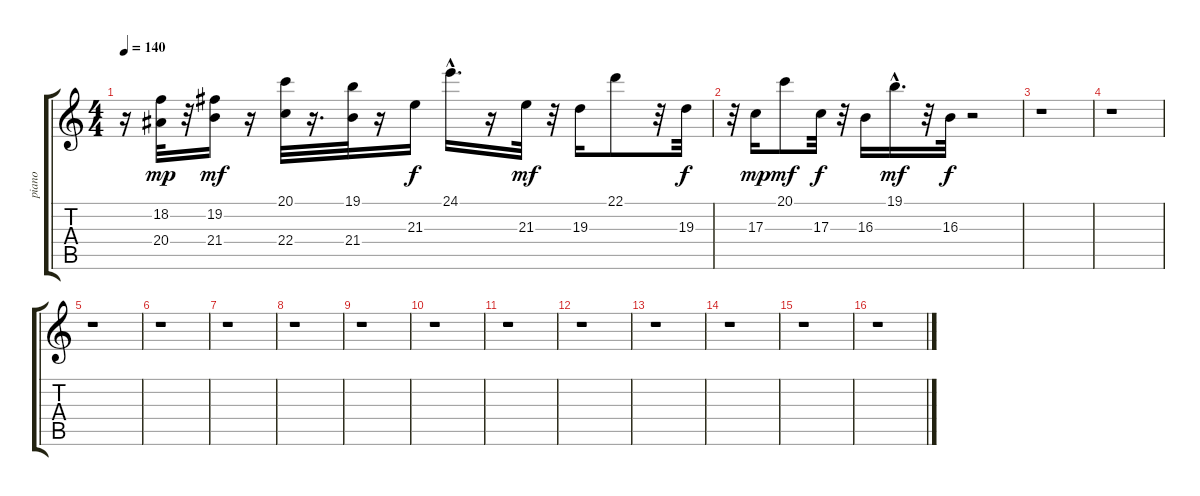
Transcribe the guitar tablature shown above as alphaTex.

\track ("piano" "piano") {instrument brightacousticpiano}
\staff {score tabs}
\tuning (E4 B3 G3 D3 A2 E2) {hide}
\ts (4 4)
\tempo 140
\clef g2
\ks c
r.16{dy f} (18.2 20.4).32{dy mp} r.32 (19.2 21.4).16{dy mf} r.16 (20.1 22.4).32 r.16{d} (19.1 21.4).32 r.16 21.3.16{dy f} 24.1{hac}.16{d} r.16 21.3.32{dy mf} r.32 19.3.16 22.1.8 r.32 19.3.32{dy f} |
r.32 17.3.16{dy mp} 20.1.8{dy mf} 17.3.32{dy f} r.32 16.3.16 19.1{hac}.16{d dy mf} r.32 16.3.32{dy f} r.2 |
r.1 |
r.1 |
r.1 |
r.1 |
r.1 |
r.1 |
r.1 |
r.1 |
r.1 |
r.1 |
r.1 |
r.1 |
r.1 |
r.1
